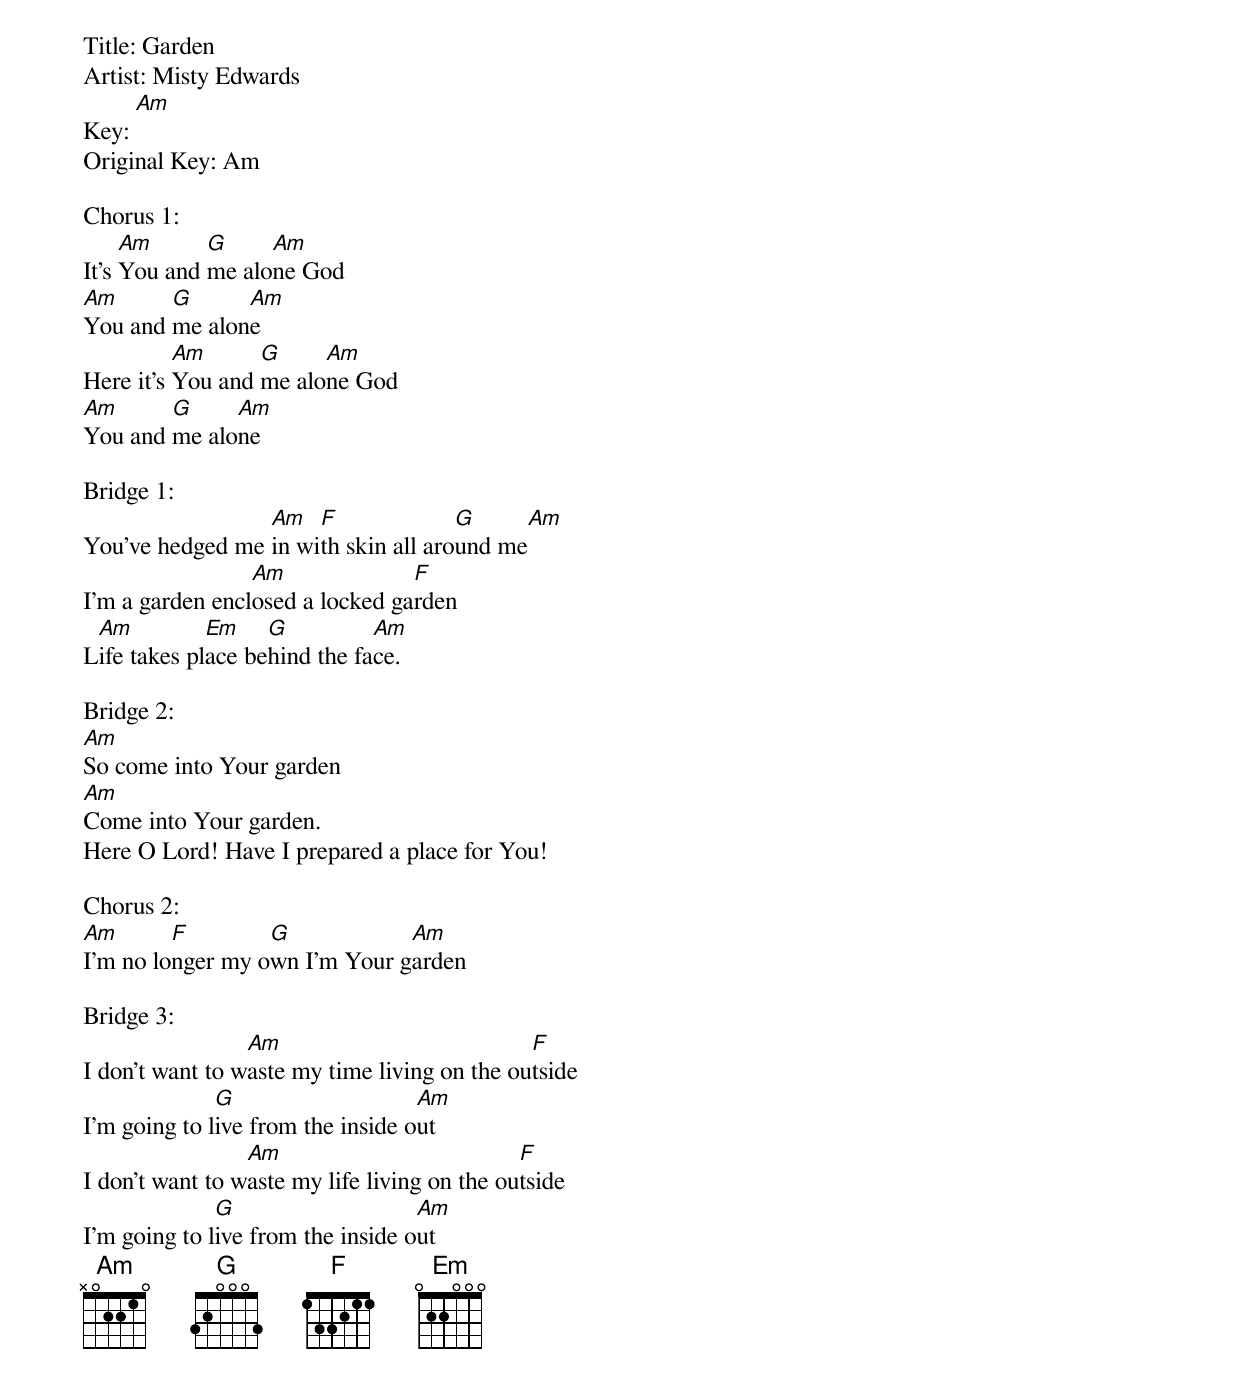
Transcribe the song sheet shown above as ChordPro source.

Title: Garden
Artist: Misty Edwards
Key: [Am]
Original Key: Am

Chorus 1:
It's [Am]You and [G]me alo[Am]ne God
[Am]You and [G]me alon[Am]e
Here it's [Am]You and [G]me alo[Am]ne God
[Am]You and [G]me alo[Am]ne

Bridge 1:
You've hedged me [Am]in wi[F]th skin all aro[G]und me[Am]
I'm a garden encl[Am]osed a locked ga[F]rden
L[Am]ife takes pl[Em]ace be[G]hind the fa[Am]ce.

Bridge 2:
[Am]So come into Your garden
[Am]Come into Your garden.
Here O Lord! Have I prepared a place for You!

Chorus 2:
[Am]I'm no lo[F]nger my o[G]wn I'm Your g[Am]arden

Bridge 3:
I don't want to w[Am]aste my time living on the ou[F]tside
I'm going to l[G]ive from the inside o[Am]ut
I don't want to w[Am]aste my life living on the ou[F]tside
I'm going to l[G]ive from the inside o[Am]ut
